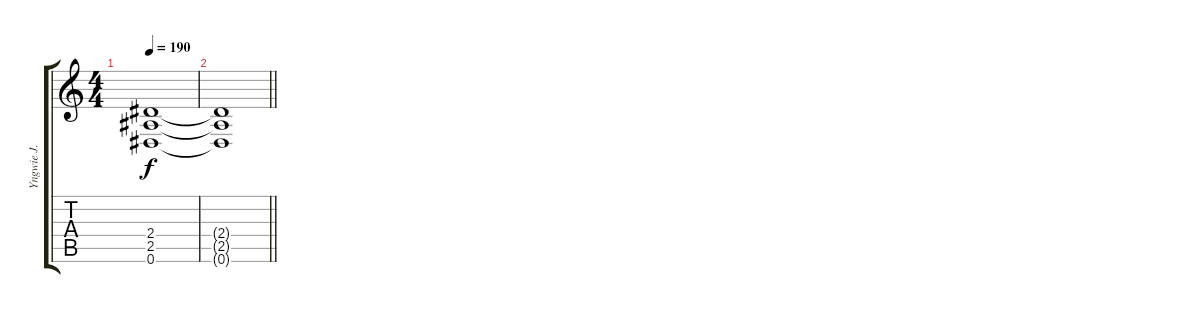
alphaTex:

\track ("Yngwie J. Malmsteen" "Yngwie J. ") {instrument overdrivenguitar}
\staff {score tabs}
\tuning (Eb4 Bb3 Gb3 Db3 Ab2 Eb2) {hide}
\ts (4 4)
\tempo 190
\clef g2
\ks c
(2.4 2.5 0.6).1{dy f} |
\barLineRight lightlight
(2.4{t} 2.5{t} 0.6{t}).1
